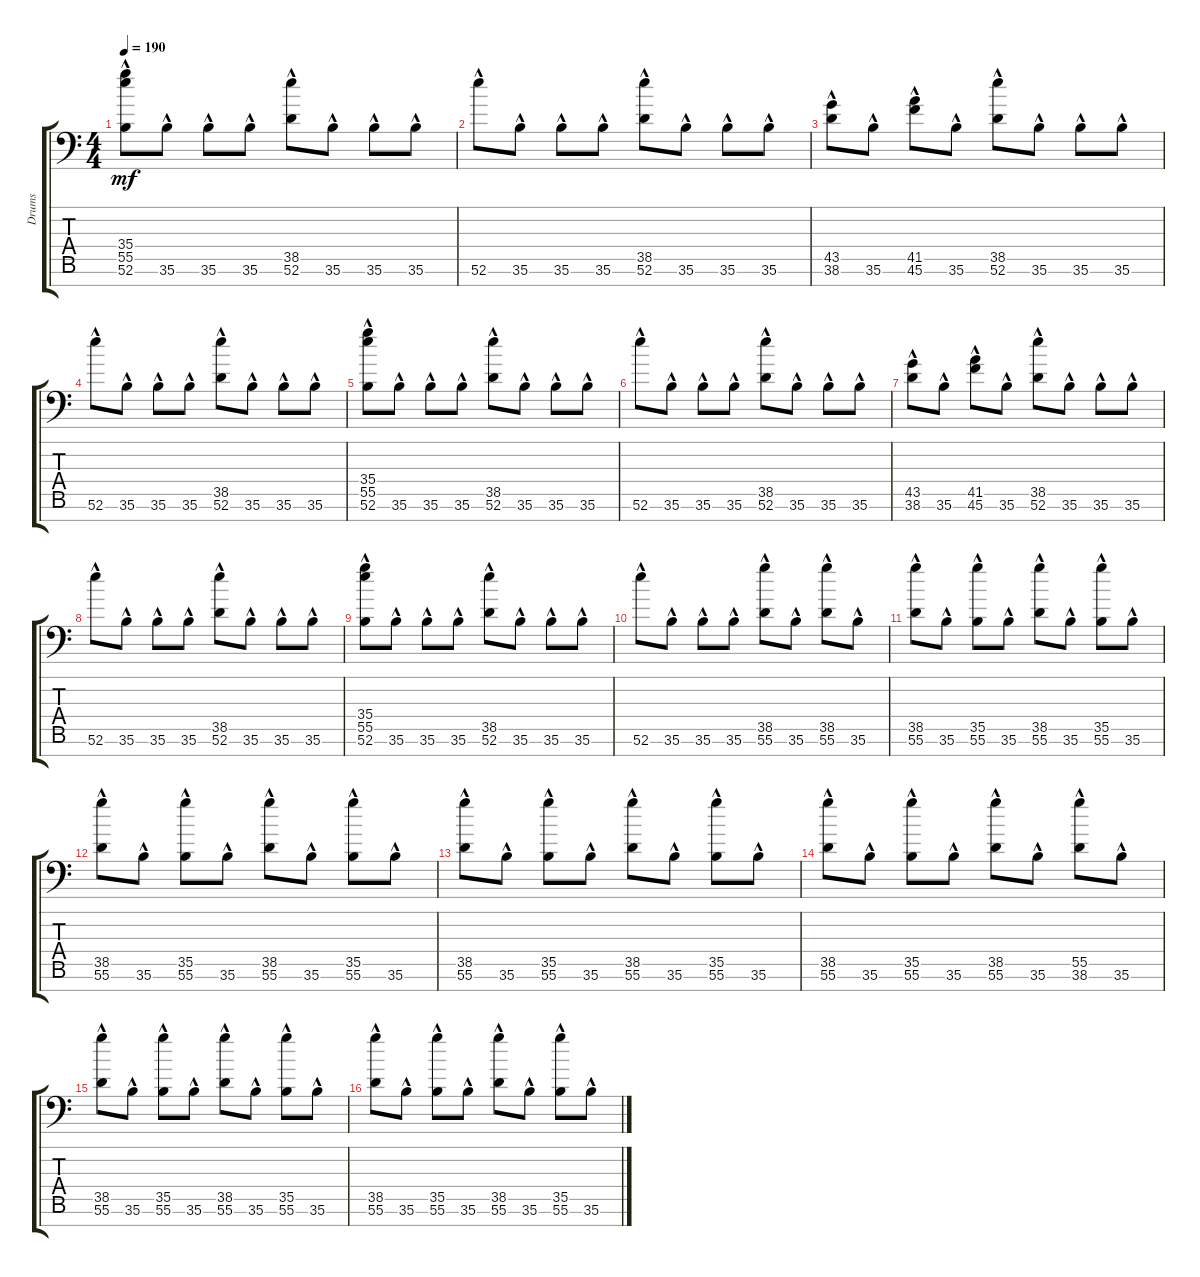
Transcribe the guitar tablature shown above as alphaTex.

\track ("Drums" "Drums") {instrument acousticgrandpiano}
\staff {score tabs}
\tuning (C-1 C-1 C-1 C-1 C-1 C-1 C-1) {hide}
\ts (4 4)
\tempo 190
\clef f4
\ks c
(35.4{hac} 55.5{hac} 52.6{hac}).8{dy mf} 35.6{hac}.8 35.6{hac}.8 35.6{hac}.8 (38.5{hac} 52.6{hac}).8 35.6{hac}.8 35.6{hac}.8 35.6{hac}.8 |
52.6{hac}.8 35.6{hac}.8 35.6{hac}.8 35.6{hac}.8 (38.5{hac} 52.6{hac}).8 35.6{hac}.8 35.6{hac}.8 35.6{hac}.8 |
(43.5{hac} 38.6{hac}).8 35.6{hac}.8 (41.5{hac} 45.6{hac}).8 35.6{hac}.8 (38.5{hac} 52.6{hac}).8 35.6{hac}.8 35.6{hac}.8 35.6{hac}.8 |
52.6{hac}.8 35.6{hac}.8 35.6{hac}.8 35.6{hac}.8 (38.5{hac} 52.6{hac}).8 35.6{hac}.8 35.6{hac}.8 35.6{hac}.8 |
(35.4{hac} 55.5{hac} 52.6{hac}).8 35.6{hac}.8 35.6{hac}.8 35.6{hac}.8 (38.5{hac} 52.6{hac}).8 35.6{hac}.8 35.6{hac}.8 35.6{hac}.8 |
52.6{hac}.8 35.6{hac}.8 35.6{hac}.8 35.6{hac}.8 (38.5{hac} 52.6{hac}).8 35.6{hac}.8 35.6{hac}.8 35.6{hac}.8 |
(43.5{hac} 38.6{hac}).8 35.6{hac}.8 (41.5{hac} 45.6{hac}).8 35.6{hac}.8 (38.5{hac} 52.6{hac}).8 35.6{hac}.8 35.6{hac}.8 35.6{hac}.8 |
52.6{hac}.8 35.6{hac}.8 35.6{hac}.8 35.6{hac}.8 (38.5{hac} 52.6{hac}).8 35.6{hac}.8 35.6{hac}.8 35.6{hac}.8 |
(35.4{hac} 55.5{hac} 52.6{hac}).8 35.6{hac}.8 35.6{hac}.8 35.6{hac}.8 (38.5{hac} 52.6{hac}).8 35.6{hac}.8 35.6{hac}.8 35.6{hac}.8 |
52.6{hac}.8 35.6{hac}.8 35.6{hac}.8 35.6{hac}.8 (38.5{hac} 55.6{hac}).8 35.6{hac}.8 (38.5{hac} 55.6{hac}).8 35.6{hac}.8 |
(38.5{hac} 55.6{hac}).8 35.6{hac}.8 (35.5{hac} 55.6{hac}).8 35.6{hac}.8 (38.5{hac} 55.6{hac}).8 35.6{hac}.8 (35.5{hac} 55.6{hac}).8 35.6{hac}.8 |
(38.5{hac} 55.6{hac}).8 35.6{hac}.8 (35.5{hac} 55.6{hac}).8 35.6{hac}.8 (38.5{hac} 55.6{hac}).8 35.6{hac}.8 (35.5{hac} 55.6{hac}).8 35.6{hac}.8 |
(38.5{hac} 55.6{hac}).8 35.6{hac}.8 (35.5{hac} 55.6{hac}).8 35.6{hac}.8 (38.5{hac} 55.6{hac}).8 35.6{hac}.8 (35.5{hac} 55.6{hac}).8 35.6{hac}.8 |
(38.5{hac} 55.6{hac}).8 35.6{hac}.8 (35.5{hac} 55.6{hac}).8 35.6{hac}.8 (38.5{hac} 55.6{hac}).8 35.6{hac}.8 (55.5{hac} 38.6{hac}).8 35.6{hac}.8 |
(38.5{hac} 55.6{hac}).8 35.6{hac}.8 (35.5{hac} 55.6{hac}).8 35.6{hac}.8 (38.5{hac} 55.6{hac}).8 35.6{hac}.8 (35.5{hac} 55.6{hac}).8 35.6{hac}.8 |
(38.5{hac} 55.6{hac}).8 35.6{hac}.8 (35.5{hac} 55.6{hac}).8 35.6{hac}.8 (38.5{hac} 55.6{hac}).8 35.6{hac}.8 (35.5{hac} 55.6{hac}).8 35.6{hac}.8
